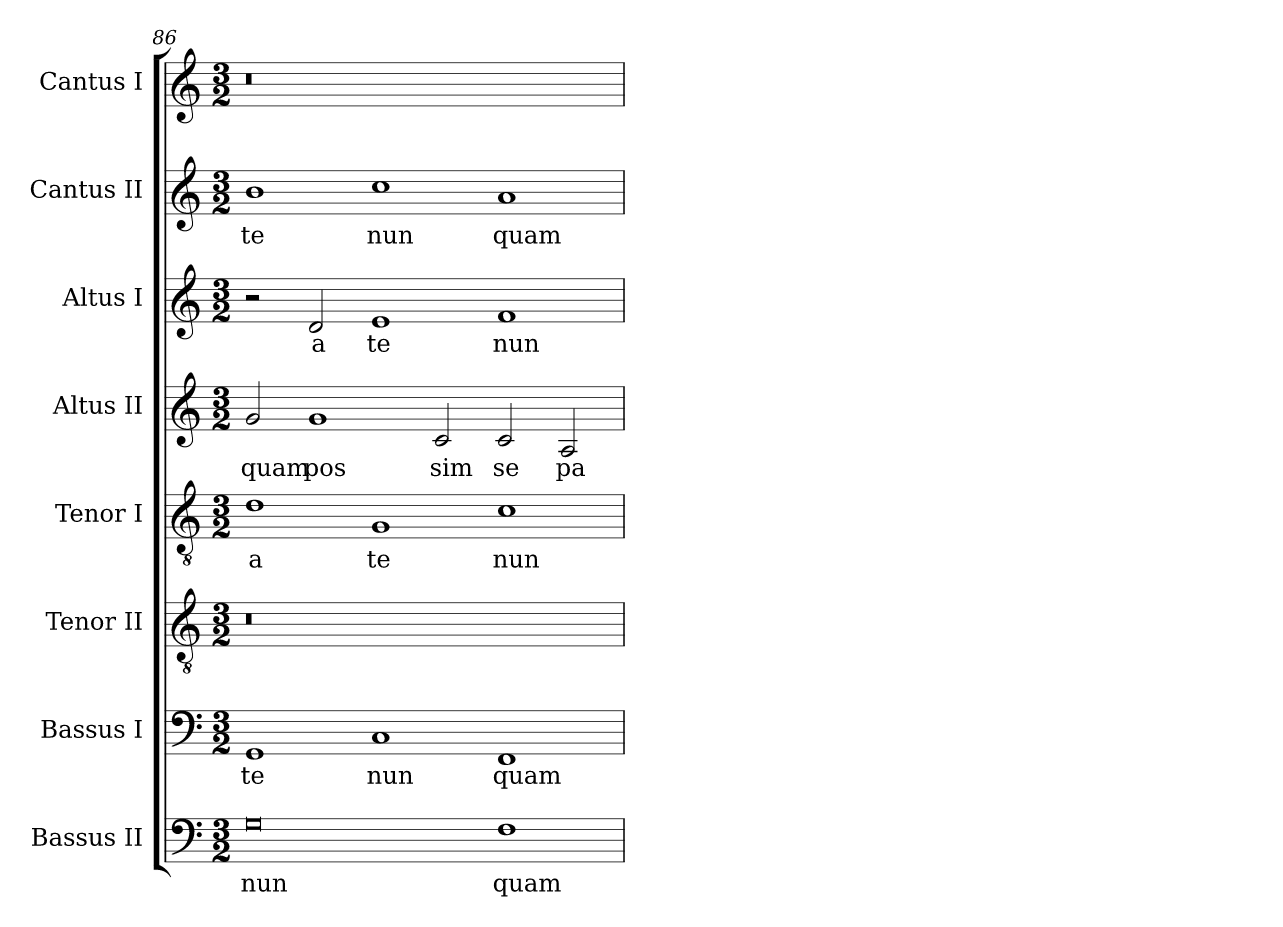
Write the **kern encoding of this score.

**kern	**text	**kern	**text	**kern	**kern	**text	**kern	**text	**kern	**text	**kern	**text	**kern
*part8	*part8	*part7	*part7	*part6	*part5	*part5	*part4	*part4	*part3	*part3	*part2	*part2	*part1
*staff8	*staff8	*staff7	*staff7	*staff6	*staff5	*staff5	*staff4	*staff4	*staff3	*staff3	*staff2	*staff2	*staff1
*I"Bassus II	*	*I"Bassus I	*	*I"Tenor II	*I"Tenor I	*	*I"Altus II	*	*I"Altus I	*	*I"Cantus II	*	*I"Cantus I
*I'B II	*	*I'B I	*	*I'T II	*I'T I	*	*I'A II	*	*I'A I	*	*I'C II	*	*I'C I
*clefF4	*	*clefF4	*	*clefGv2	*clefGv2	*	*clefG2	*	*clefG2	*	*clefG2	*	*clefG2
*	*	*k[]	*	*	*	*	*k[]	*	*k[]	*	*	*	*
*	*	*C:	*	*	*	*	*C:	*	*C:	*	*	*	*
*M3/2	*	*M3/2	*	*M3/2	*M3/2	*	*M3/2	*	*M3/2	*	*M3/2	*	*M3/2
=86	=86	=86	=86	=86	=86	=86	=86	=86	=86	=86	=86	=86	=86
!	!LO:LY:b:cj	!	!LO:LY:b:cj	!	!	!LO:LY:b:cj	!	!LO:LY:b:cj	!	!	!	!LO:LY:b:cj	!
0G	nun	1GG	te	0.r	1d	a	2g/	quam	2r	.	1b	te	0.r
!	!	!	!	!	!	!	!	!LO:LY:b:cj	!	!LO:LY:b:cj	!	!	!
.	.	.	.	.	.	.	1g	pos	2d/	a	.	.	.
!	!	!	!LO:LY:b:cj	!	!	!LO:LY:b:cj	!	!	!	!LO:LY:b:cj	!	!LO:LY:b:cj	!
.	.	1C	nun	.	1G	te	.	.	1e	te	1cc	nun	.
!	!	!	!	!	!	!	!	!LO:LY:b:cj	!	!	!	!	!
.	.	.	.	.	.	.	2c/	sim	.	.	.	.	.
!	!LO:LY:b:cj	!	!LO:LY:b:cj	!	!	!LO:LY:b:cj	!	!LO:LY:b:cj	!	!LO:LY:b:cj	!	!LO:LY:b:cj	!
1F	quam	1FF	quam	.	1c	nun-	2c/	se	1f	nun	1a	quam	.
!	!	!	!	!	!	!	!	!LO:LY:b:cj	!	!	!	!	!
.	.	.	.	.	.	.	2A/	pa	.	.	.	.	.
=	=	=	=	=	=	=	=	=	=	=	=	=	=
*-	*-	*-	*-	*-	*-	*-	*-	*-	*-	*-	*-	*-	*-
